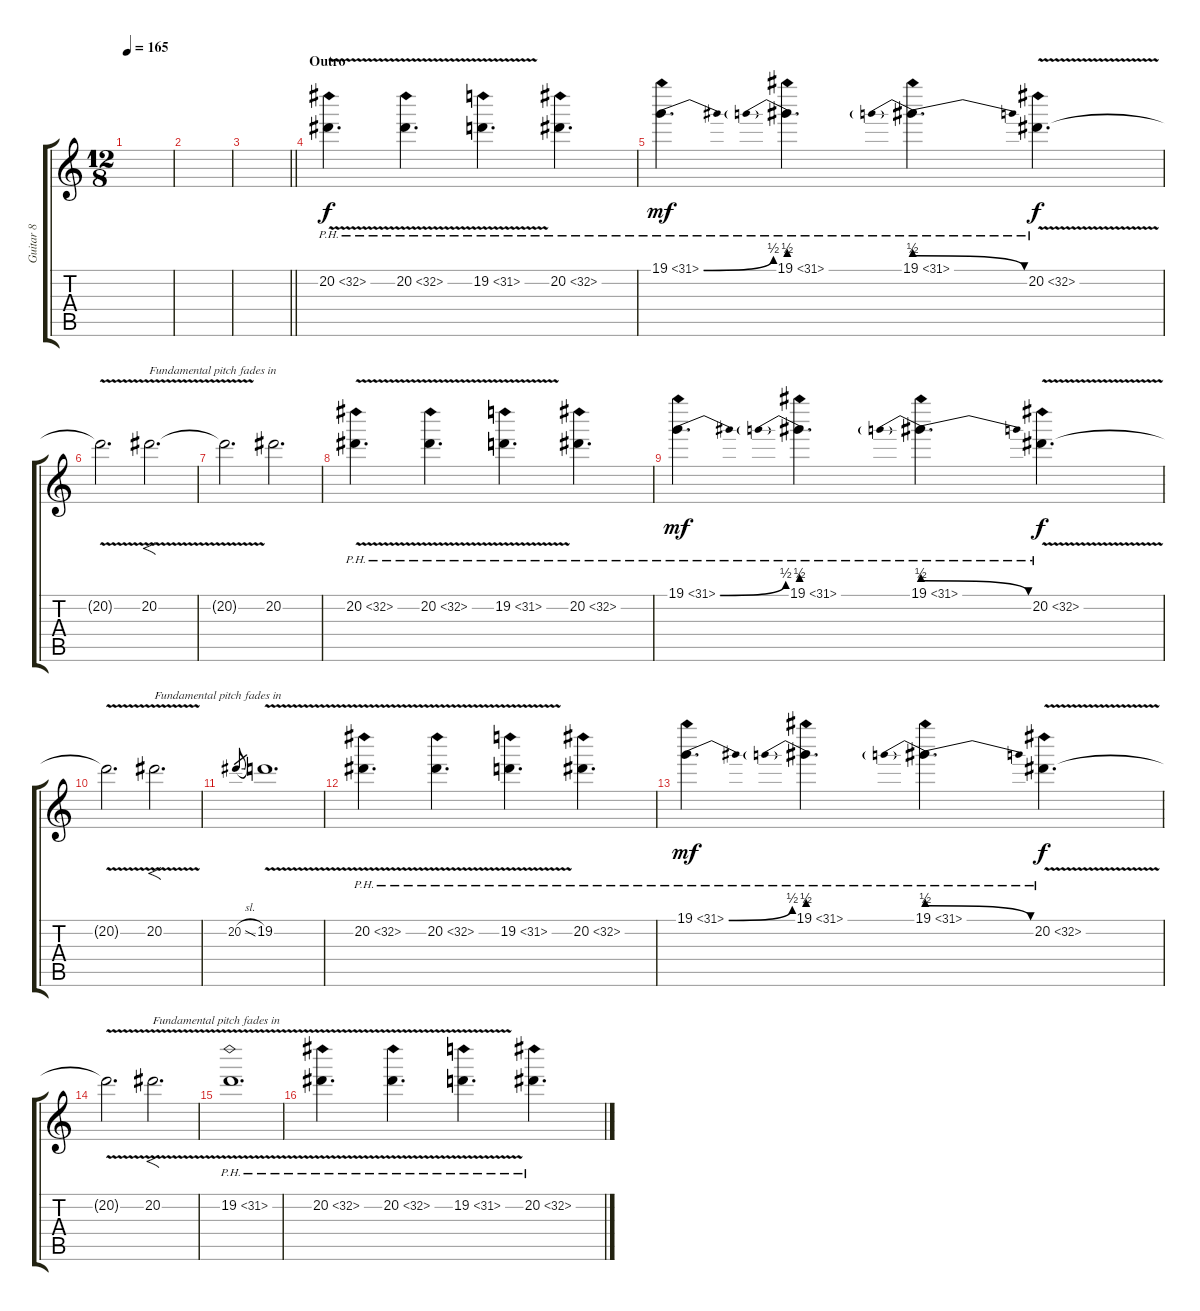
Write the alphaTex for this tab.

\track ("Guitar 8" "Guitar 8") {instrument distortionguitar}
\staff {score tabs}
\tuning (C4 G3 Eb3 Bb2 F2 C2) {hide}
\ts (12 8)
\tempo 165
\clef g2
\ks c
|
|
\barLineRight lightlight
|
\section ("" "Outro")
20.2{ph 12 v}.4{d} 20.2{ph 12 v}.4{d} 19.2{ph 12 v}.4{d} 20.2{ph 12}.4{d} |
19.1{be (bend 0 0 60 2) ph 12}.4{d dy mf} 19.1{be (prebend 0 2 60 2) ph 12}.4{d} 19.1{be (prebendrelease 0 2 60 0) ph 12}.4{d} 20.2{ph 12 v}.4{d dy f} |
20.2{t}.2{d} 20.2{v}.2{f d txt "Fundamental pitch fades in"} |
20.2{t}.2{d} 20.2.2{d} |
20.2{ph 12 v}.4{d} 20.2{ph 12 v}.4{d} 19.2{ph 12 v}.4{d} 20.2{ph 12}.4{d} |
19.1{be (bend 0 0 60 2) ph 12}.4{d dy mf} 19.1{be (prebend 0 2 60 2) ph 12}.4{d} 19.1{be (prebendrelease 0 2 60 0) ph 12}.4{d} 20.2{ph 12 v}.4{d dy f} |
20.2{t}.2{d} 20.2{v}.2{f d txt "Fundamental pitch fades in"} |
20.2{sl}.8{gr} 19.2{v}.1{d} |
20.2{ph 12 v}.4{d} 20.2{ph 12 v}.4{d} 19.2{ph 12 v}.4{d} 20.2{ph 12}.4{d} |
19.1{be (bend 0 0 60 2) ph 12}.4{d dy mf} 19.1{be (prebend 0 2 60 2) ph 12}.4{d} 19.1{be (prebendrelease 0 2 60 0) ph 12}.4{d} 20.2{ph 12 v}.4{d dy f} |
20.2{t}.2{d} 20.2{v}.2{f d txt "Fundamental pitch fades in"} |
19.2{ph 12 v}.1{d} |
20.2{ph 12 v}.4{d} 20.2{ph 12 v}.4{d} 19.2{ph 12 v}.4{d} 20.2{ph 12}.4{d}
